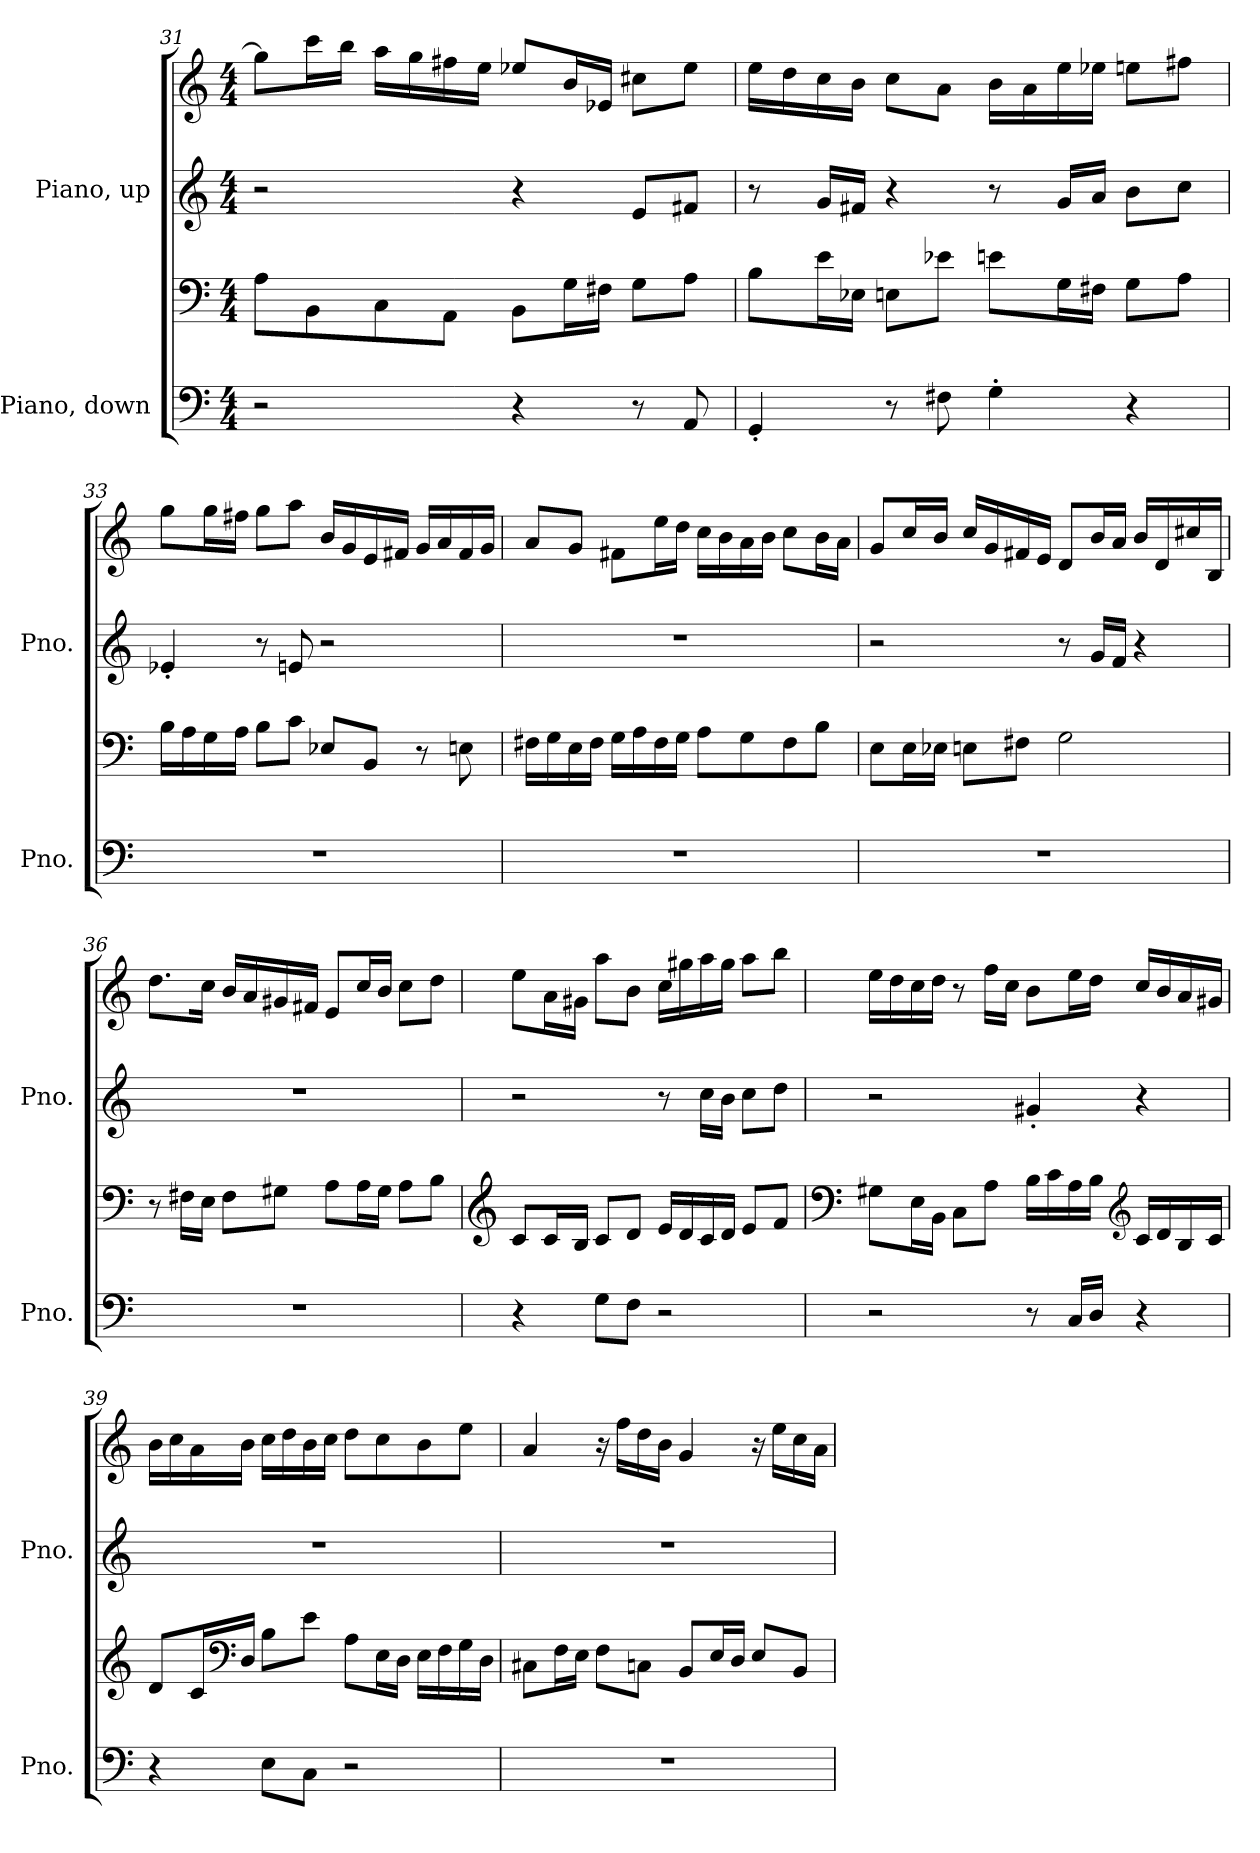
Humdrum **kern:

**kern	**kern	**kern	**kern
*part2	*part2	*part1	*part1
*staff4	*staff3	*staff2	*staff1
*I"Piano, down	*	*I"Piano, up	*
*I'Pno.	*	*I'Pno.	*
*clefF4	*clefF4	*clefG2	*clefG2
*k[]	*k[]	*k[]	*k[]
*M4/4	*M4/4	*M4/4	*M4/4
=31	=31	=31	=31
2r	8A\L	2r	8gg\L]
.	8BB\	.	16ccc\L
.	.	.	16bb\JJ
.	8C\	.	16aa\LL
.	.	.	16gg\
.	8AA\J	.	16ff#X\
.	.	.	16ee\JJ
4r	8BB\L	4r	8ee-X/L
.	16G\L	.	16b/L
.	16F#X\JJ	.	16e-X/JJ
8r	8G\L	8e/L	8cc#X\L
8AA/	8A\J	8f#X/J	8ee-\J
!!LO:LB:g=z
=32	=32	=32	=32
4GG'/	8B\L	8r	16ee\LL
.	.	.	16dd\
.	16e\L	16g/LL	16cc\
.	16E-X\JJ	16f#X/JJ	16b\JJ
8r	8En\L	4r	8cc\L
8F#X\	8e-X\J	.	8a\J
4G'\	8en\L	8r	16b\LL
.	.	.	16a\
.	16G\L	16g/LL	16ee\
.	16F#X\JJ	16a/JJ	16ee-X\JJ
4r	8G\L	8b\L	8een\L
.	8A\J	8cc\J	8ff#X\J
=33	=33	=33	=33
1r	16B\LL	4e-X'/	8gg\L
.	16A\	.	.
.	16G\	.	16gg\L
.	16A\JJ	.	16ff#X\JJ
.	8B\L	8r	8gg\L
.	8c\J	8en/	8aa\J
.	8E-X/L	2r	16b/LL
.	.	.	16g/
.	8BB/J	.	16e/
.	.	.	16f#X/JJ
.	8r	.	16g/LL
.	.	.	16a/
.	8En\	.	16f#/
.	.	.	16g/JJ
!!LO:LB:g=z
=34	=34	=34	=34
1r	16F#X\LL	1r	8a/L
.	16G\	.	.
.	16E\	.	8g/J
.	16F#\JJ	.	.
.	16G\LL	.	8f#X\L
.	16A\	.	.
.	16F#\	.	16ee\L
.	16G\JJ	.	16dd\JJ
.	8A\L	.	16cc\LL
.	.	.	16b\
.	8G\	.	16a\
.	.	.	16b\JJ
.	8F#\	.	8cc\L
.	8B\J	.	16b\L
.	.	.	16a\JJ
=35	=35	=35	=35
1r	8E\L	2r	8g/L
.	16E\L	.	16cc/L
.	16E-X\JJ	.	16b/JJ
.	8En\L	.	16cc/LL
.	.	.	16g/
.	8F#X\J	.	16f#X/
.	.	.	16e/JJ
.	2G\	8r	8d/L
.	.	16g/LL	16b/L
.	.	16f/JJ	16a/JJ
.	.	4r	16b/LL
.	.	.	16d/
.	.	.	16cc#X/
.	.	.	16B/JJ
!!LO:PB:g=z
=36	=36	=36	=36
1r	8r	1r	8.dd\L
.	16F#X\LL	.	.
.	16E\JJ	.	16cc\Jk
.	8F#\L	.	16b/LL
.	.	.	16a/
.	8G#X\J	.	16g#X/
.	.	.	16f#X/JJ
.	8A\L	.	8e/L
.	16A\L	.	16cc/L
.	16G#\JJ	.	16b/JJ
.	8A\L	.	8cc\L
.	8B\J	.	8dd\J
=37	=37	=37	=37
*	*clefG2	*	*
4r	8c/L	2r	8ee\L
.	16c/L	.	16a\L
.	16B/JJ	.	16g#X\JJ
8G\L	8c/L	.	8aa\L
8F\J	8d/J	.	8b\J
2r	16e/LL	8r	16cc\LL
.	16d/	.	16gg#X\
.	16c/	16cc\LL	16aa\
.	16d/JJ	16b\JJ	16gg#\JJ
.	8e/L	8cc\L	8aa\L
.	8f/J	8dd\J	8bb\J
!!LO:LB:g=z
=38	=38	=38	=38
*	*clefF4	*	*
2r	8G#X\L	2r	16ee\LL
.	.	.	16dd\
.	16E\L	.	16cc\
.	16BB\JJ	.	16dd\JJ
.	8C\L	.	8r
.	8A\J	.	16ff\LL
.	.	.	16cc\JJ
8r	16B\LL	4g#X'/	8b\L
.	16c\	.	.
16C/LL	16A\	.	16ee\L
16D/JJ	16B\JJ	.	16dd\JJ
*	*clefG2	*	*
4r	16c/LL	4r	16cc/LL
.	16d/	.	16b/
.	16B/	.	16a/
.	16c/JJ	.	16g#X/JJ
=39	=39	=39	=39
4r	8d/L	1r	16b\LL
.	.	.	16cc\
.	16c/L	.	16a\
*	*clefF4	*	*
.	16D/JJ	.	16b\JJ
8E\L	8B\L	.	16cc\LL
.	.	.	16dd\
8C\J	8e\J	.	16b\
.	.	.	16cc\JJ
2r	8A\L	.	8dd\L
.	16E\L	.	8cc\
.	16D\JJ	.	.
.	16E\LL	.	8b\
.	16F\	.	.
.	16G\	.	8ee\J
.	16D\JJ	.	.
!!LO:LB:g=z
=40	=40	=40	=40
1r	8C#X\L	1r	4a/
.	16F\L	.	.
.	16E\JJ	.	.
.	8F\L	.	16r
.	.	.	16ff\LL
.	8Cn\J	.	16dd\
.	.	.	16b\JJ
.	8BB/L	.	4g/
.	16E/L	.	.
.	16D/JJ	.	.
.	8E/L	.	16r
.	.	.	16ee\LL
.	8BB/J	.	16cc\
.	.	.	16a\JJ
=	=	=	=
*-	*-	*-	*-
